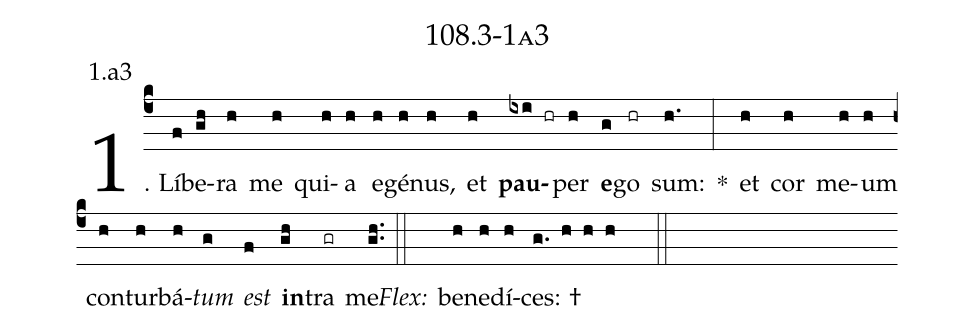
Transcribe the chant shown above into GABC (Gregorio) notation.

name: 108.3-1a3;
annotation: 1.a3;
%%
(c4)1. Lí(f)be(gh)ra(h) me(h) qui(h)a(h) e(h)gé(h)nus,(h) et(h) <b>pau</b>(ixi hr)per(h) <b>e</b>(g)go(hr) sum:(h.) *(:) et(h) cor(h) me(h)um(h) con(h)tur(h)bá(h)<i>tum</i>(g) <i>est</i>(f) <b>in</b>(gh)tra(gr) me.(gh..) (::)
<i>Flex:</i>()  be(h)ne(h)dí(h)ces: †(g. h h h  ::)
